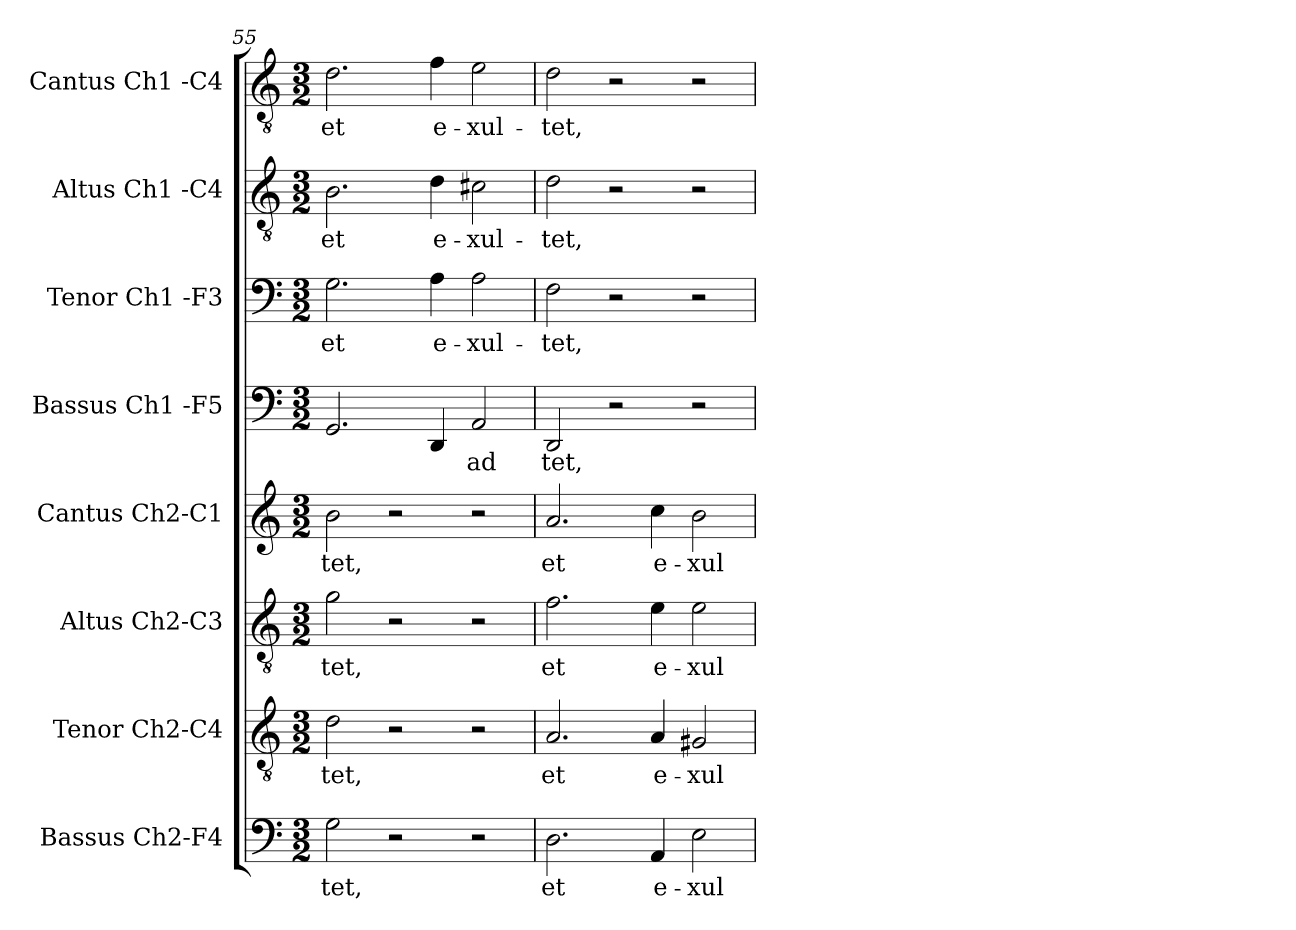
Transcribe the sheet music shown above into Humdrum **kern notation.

**kern	**text	**kern	**text	**kern	**text	**kern	**text	**kern	**text	**kern	**text	**kern	**text	**kern	**text
*part8	*part8	*part7	*part7	*part6	*part6	*part5	*part5	*part4	*part4	*part3	*part3	*part2	*part2	*part1	*part1
*staff8	*staff8	*staff7	*staff7	*staff6	*staff6	*staff5	*staff5	*staff4	*staff4	*staff3	*staff3	*staff2	*staff2	*staff1	*staff1
*I"Bassus Ch2-F4	*	*I"Tenor Ch2-C4	*	*I"Altus Ch2-C3	*	*I"Cantus Ch2-C1	*	*I"Bassus Ch1 -F5	*	*I"Tenor Ch1 -F3	*	*I"Altus Ch1 -C4	*	*I"Cantus Ch1 -C4	*
*I'B2	*	*I'T2	*	*I'A2	*	*I'C2	*	*I'B1	*	*I'T1	*	*I'A1	*	*I'C1	*
*clefF4	*	*clefGv2	*	*clefGv2	*	*clefG2	*	*clefF4	*	*clefF4	*	*clefGv2	*	*clefGv2	*
*k[]	*	*k[]	*	*k[]	*	*k[]	*	*k[]	*	*k[]	*	*k[]	*	*k[]	*
*M3/2	*	*M3/2	*	*M3/2	*	*M3/2	*	*M3/2	*	*M3/2	*	*M3/2	*	*M3/2	*
=55	=55	=55	=55	=55	=55	=55	=55	=55	=55	=55	=55	=55	=55	=55	=55
!	!LO:LY:b	!	!LO:LY:b	!	!LO:LY:b	!	!LO:LY:b	!	!	!	!LO:LY:b	!	!LO:LY:b	!	!LO:LY:b
2G\	-tet,	2d\	-tet,	2g\	-tet,	2b\	-tet,	2.GG/	.	2.G\	et	2.B\	et	2.d\	et
2r	.	2r	.	2r	.	2r	.	.	.	.	.	.	.	.	.
!	!	!	!	!	!	!	!	!	!	!	!LO:LY:b	!	!LO:LY:b	!	!LO:LY:b
.	.	.	.	.	.	.	.	4DD/	.	4A\	e-	4d\	e-	4f\	e-
!	!	!	!	!	!	!	!	!	!LO:LY:b	!	!LO:LY:b	!	!LO:LY:b	!	!LO:LY:b
2r	.	2r	.	2r	.	2r	.	2AA/	ad	2A\	-xul-	2c#X\	-xul-	2e\	-xul-
!!LO:PB:g=z
=56	=56	=56	=56	=56	=56	=56	=56	=56	=56	=56	=56	=56	=56	=56	=56
!	!LO:LY:b	!	!LO:LY:b	!	!LO:LY:b	!	!LO:LY:b	!	!LO:LY:b	!	!LO:LY:b	!	!LO:LY:b	!	!LO:LY:b
2.D\	et	2.A/	et	2.f\	et	2.a/	et	2DD/	tet,	2F\	-tet,	2d\	-tet,	2d\	-tet,
.	.	.	.	.	.	.	.	2r	.	2r	.	2r	.	2r	.
!	!LO:LY:b	!	!LO:LY:b	!	!LO:LY:b	!	!LO:LY:b	!	!	!	!	!	!	!	!
4AA/	e-	4A/	e-	4e\	e-	4cc\	e-	.	.	.	.	.	.	.	.
!	!LO:LY:b	!	!LO:LY:b	!	!LO:LY:b	!	!LO:LY:b	!	!	!	!	!	!	!	!
2E\	-xul-	2G#X/	-xul-	2e\	-xul-	2b\	-xul-	2r	.	2r	.	2r	.	2r	.
=	=	=	=	=	=	=	=	=	=	=	=	=	=	=	=
*-	*-	*-	*-	*-	*-	*-	*-	*-	*-	*-	*-	*-	*-	*-	*-
